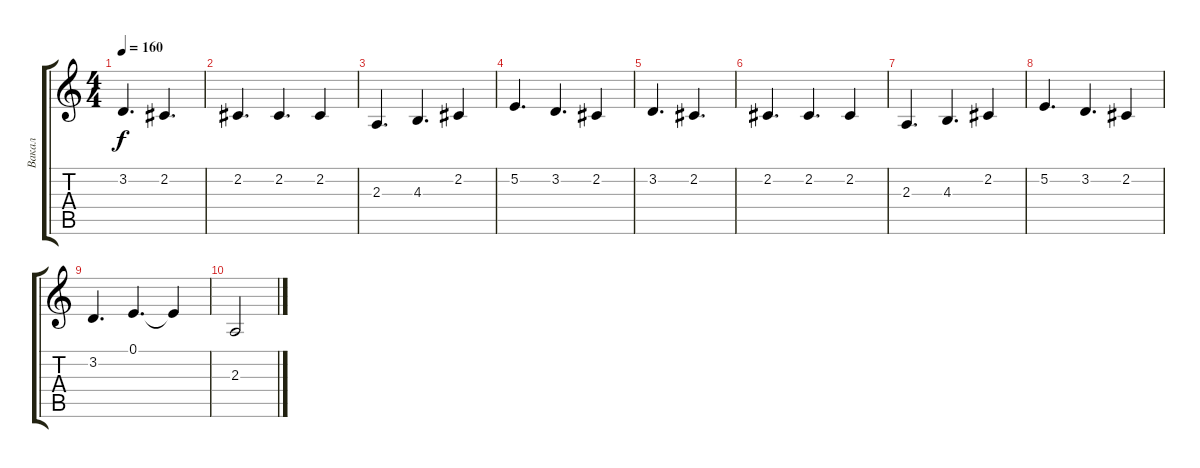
\track ("Вакал" "Вакал") {instrument lead2sawtooth}
\staff {score tabs}
\tuning (E4 B3 G3 D3 A2 E2) {hide}
\ts (4 4)
\tempo 160
\clef g2
\ks c
3.2.4{d dy f} 2.2.4{d} |
2.2.4{d} 2.2.4{d} 2.2.4 |
2.3.4{d} 4.3.4{d} 2.2.4 |
5.2.4{d} 3.2.4{d} 2.2.4 |
3.2.4{d} 2.2.4{d} |
2.2.4{d} 2.2.4{d} 2.2.4 |
2.3.4{d} 4.3.4{d} 2.2.4 |
5.2.4{d} 3.2.4{d} 2.2.4 |
3.2.4{d} 0.1.4{d} 0.1{t}.4 |
2.3.2
